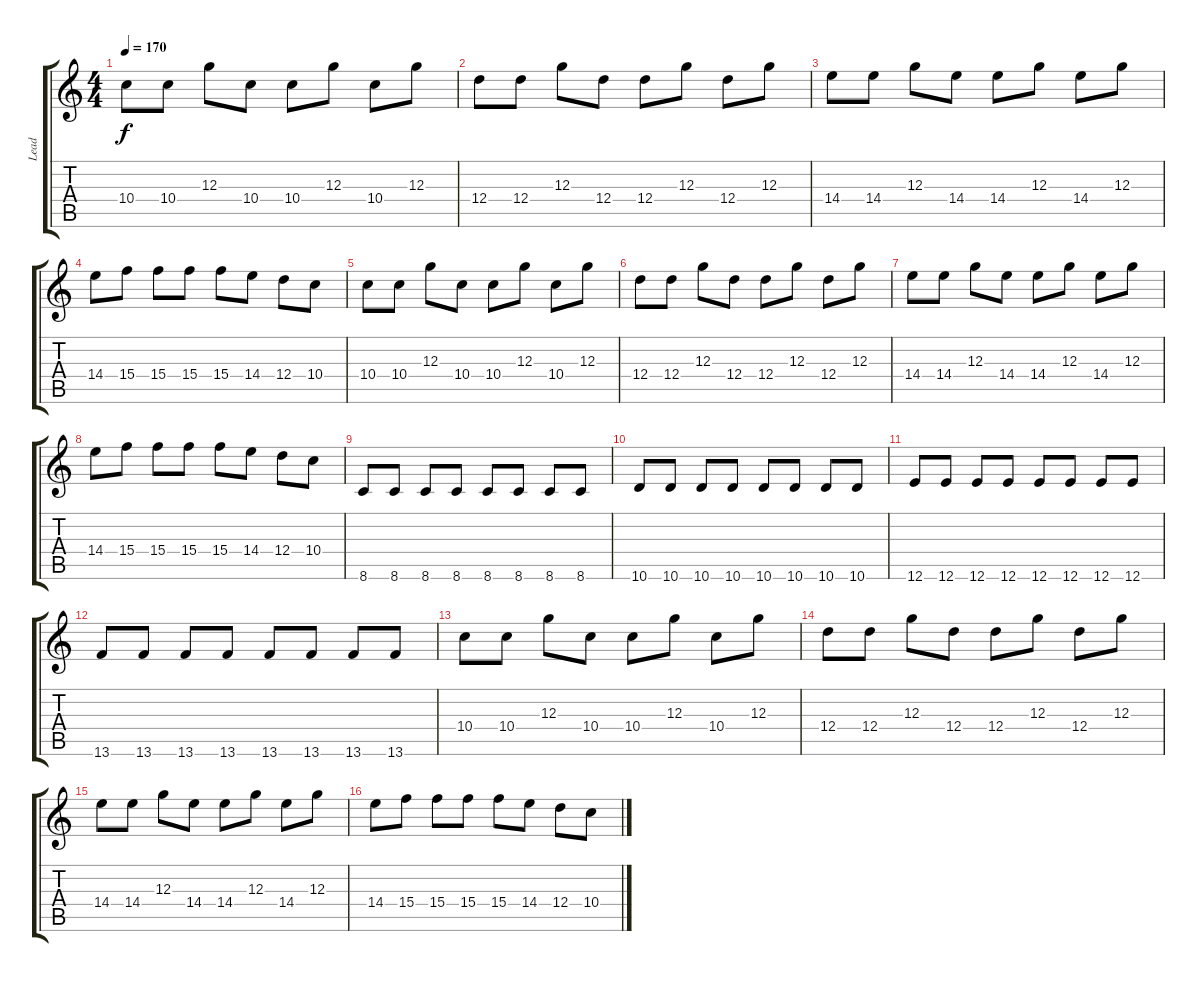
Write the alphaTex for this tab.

\track ("Lead" "Lead") {instrument overdrivenguitar}
\staff {score tabs}
\tuning (E4 B3 G3 D3 A2 E2) {hide}
\ts (4 4)
\tempo 170
\clef g2
\ks c
10.4.8{dy f instrument overdrivenguitar} 10.4.8 12.3.8 10.4.8 10.4.8 12.3.8 10.4.8 12.3.8 |
12.4.8 12.4.8 12.3.8 12.4.8 12.4.8 12.3.8 12.4.8 12.3.8 |
14.4.8 14.4.8 12.3.8 14.4.8 14.4.8 12.3.8 14.4.8 12.3.8 |
14.4.8 15.4.8 15.4.8 15.4.8 15.4.8 14.4.8 12.4.8 10.4.8 |
10.4.8 10.4.8 12.3.8 10.4.8 10.4.8 12.3.8 10.4.8 12.3.8 |
12.4.8 12.4.8 12.3.8 12.4.8 12.4.8 12.3.8 12.4.8 12.3.8 |
14.4.8 14.4.8 12.3.8 14.4.8 14.4.8 12.3.8 14.4.8 12.3.8 |
14.4.8 15.4.8 15.4.8 15.4.8 15.4.8 14.4.8 12.4.8 10.4.8 |
8.6.8 8.6.8 8.6.8 8.6.8 8.6.8 8.6.8 8.6.8 8.6.8 |
10.6.8 10.6.8 10.6.8 10.6.8 10.6.8 10.6.8 10.6.8 10.6.8 |
12.6.8 12.6.8 12.6.8 12.6.8 12.6.8 12.6.8 12.6.8 12.6.8 |
13.6.8 13.6.8 13.6.8 13.6.8 13.6.8 13.6.8 13.6.8 13.6.8 |
10.4.8 10.4.8 12.3.8 10.4.8 10.4.8 12.3.8 10.4.8 12.3.8 |
12.4.8 12.4.8 12.3.8 12.4.8 12.4.8 12.3.8 12.4.8 12.3.8 |
14.4.8 14.4.8 12.3.8 14.4.8 14.4.8 12.3.8 14.4.8 12.3.8 |
14.4.8 15.4.8 15.4.8 15.4.8 15.4.8 14.4.8 12.4.8 10.4.8
